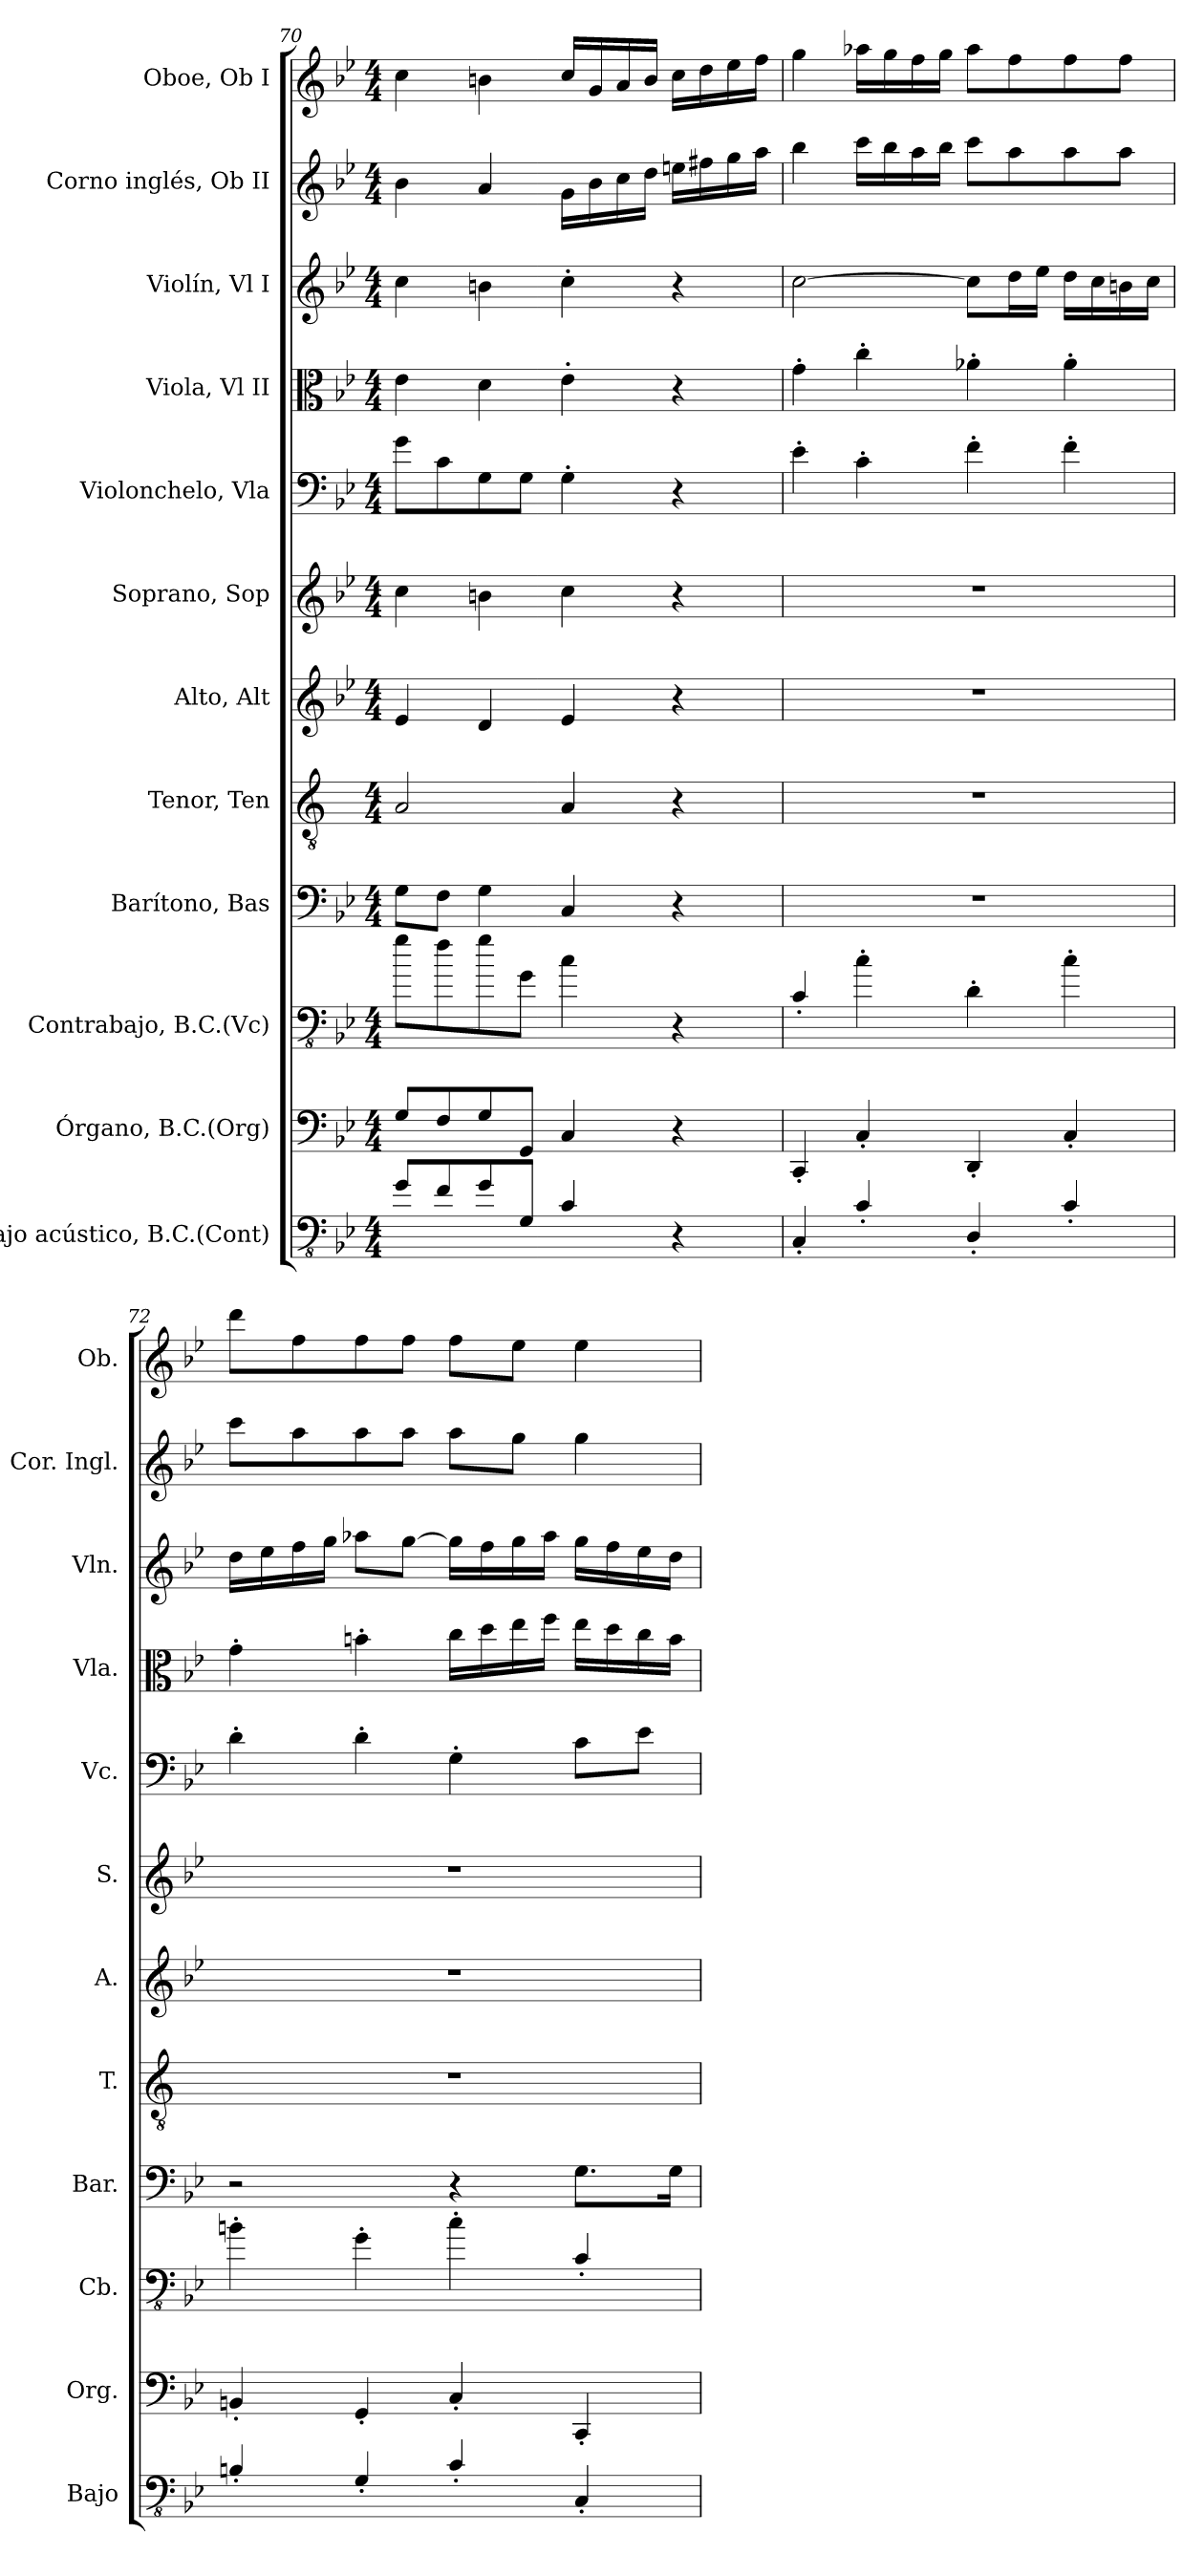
**kern	**kern	**kern	**kern	**kern	**kern	**kern	**kern	**kern	**kern	**kern	**kern
*part12	*part11	*part10	*part9	*part8	*part7	*part6	*part5	*part4	*part3	*part2	*part1
*staff12	*staff11	*staff10	*staff9	*staff8	*staff7	*staff6	*staff5	*staff4	*staff3	*staff2	*staff1
*I"Bajo acústico, B.C.(Cont)	*I"Órgano, B.C.(Org)	*I"Contrabajo, B.C.(Vc)	*I"Barítono, Bas	*I"Tenor, Ten	*I"Alto, Alt	*I"Soprano, Sop	*I"Violonchelo, Vla	*I"Viola, Vl II	*I"Violín, Vl I	*I"Corno inglés, Ob II	*I"Oboe, Ob I
*I'Bajo	*I'Org.	*I'Cb.	*I'Bar.	*I'T.	*I'A.	*I'S.	*I'Vc.	*I'Vla.	*I'Vln.	*I'Cor. Ingl.	*I'Ob.
*clefFv4	*clefF4	*clefFv4	*clefF4	*clefGv2	*clefG2	*clefG2	*clefF4	*clefC3	*clefG2	*clefG2	*clefG2
*ITrd7c12	*	*ITrd7c12	*	*ITrd1c2	*	*	*	*	*	*ITrd4c7	*
*k[b-e-]	*k[b-e-]	*k[b-e-]	*k[b-e-]	*k[b-e-]	*k[b-e-]	*k[b-e-]	*k[b-e-]	*k[b-e-]	*k[b-e-]	*k[b-e-a-]	*k[b-e-]
*M4/4	*M4/4	*M4/4	*M4/4	*M4/4	*M4/4	*M4/4	*M4/4	*M4/4	*M4/4	*M4/4	*M4/4
=70	=70	=70	=70	=70	=70	=70	=70	=70	=70	=70	=70
8GG/L	8G/L	8G\L	8G\L	2G/	4e-/	4cc\	8g\L	4e-\	4cc\	4e-\	4cc\
8FF/	8F/	8F\	8F\J	.	.	.	8c\	.	.	.	.
8GG/	8G/	8G\	4G\	.	4d/	4bn\	8G\	4d\	4bn\	4d/	4bn\
8GGG/J	8GG/J	8GG\J	.	.	.	.	8G\J	.	.	.	.
4CC/	4C/	4C\	4C/	4G/	4e-/	4cc\	4G'\	4e-'\	4cc'\	16c\LL	16cc/LL
.	.	.	.	.	.	.	.	.	.	16e-\	16g/
.	.	.	.	.	.	.	.	.	.	16f\	16a/
.	.	.	.	.	.	.	.	.	.	16g\JJ	16b/JJ
4r	4r	4r	4r	4r	4r	4r	4r	4r	4r	16an\LL	16cc\LL
.	.	.	.	.	.	.	.	.	.	16bn\	16dd\
.	.	.	.	.	.	.	.	.	.	16cc\	16ee-\
.	.	.	.	.	.	.	.	.	.	16dd\JJ	16ff\JJ
!!LO:PB:g=z
=71	=71	=71	=71	=71	=71	=71	=71	=71	=71	=71	=71
4CCC'/	4CC'/	4CC'/	1r	1r	1r	1r	4e-'\	4g'\	[2cc\	4ee-\	4gg\
4CC'/	4C'/	4C'\	.	.	.	.	4c'\	4cc'\	.	16ff\LL	16aa-X\LL
.	.	.	.	.	.	.	.	.	.	16ee-\	16gg\
.	.	.	.	.	.	.	.	.	.	16dd\	16ff\
.	.	.	.	.	.	.	.	.	.	16ee-\JJ	16gg\JJ
4DDD'/	4DD'/	4DD'\	.	.	.	.	4f'\	4a-X'\	8cc\L]	8ff\L	8aa-\L
.	.	.	.	.	.	.	.	.	16dd\L	8dd\	8ff\
.	.	.	.	.	.	.	.	.	16ee-\JJ	.	.
4CC'/	4C'/	4C'\	.	.	.	.	4f'\	4a-'\	16dd\LL	8dd\	8ff\
.	.	.	.	.	.	.	.	.	16cc\	.	.
.	.	.	.	.	.	.	.	.	16bn\	8dd\J	8ff\J
.	.	.	.	.	.	.	.	.	16cc\JJ	.	.
=72	=72	=72	=72	=72	=72	=72	=72	=72	=72	=72	=72
4BBBn'/	4BBn'/	4BBn'\	2r	1r	1r	1r	4d'\	4g'\	16dd\LL	8ff\L	8ddd\L
.	.	.	.	.	.	.	.	.	16ee-\	.	.
.	.	.	.	.	.	.	.	.	16ff\	8dd\	8ff\
.	.	.	.	.	.	.	.	.	16gg\JJ	.	.
4GGG'/	4GG'/	4GG'\	.	.	.	.	4d'\	4bn'\	8aa-X\L	8dd\	8ff\
.	.	.	.	.	.	.	.	.	[8gg\J	8dd\J	8ff\J
4CC'/	4C'/	4C'\	4r	.	.	.	4G'\	16cc\LL	16gg\LL]	8dd\L	8ff\L
.	.	.	.	.	.	.	.	16dd\	16ff\	.	.
.	.	.	.	.	.	.	.	16ee-\	16gg\	8cc\J	8ee-\J
.	.	.	.	.	.	.	.	16ff\JJ	16aa-\JJ	.	.
4CCC'/	4CC'/	4CC'/	8.G\L	.	.	.	8c\L	16ee-\LL	16gg\LL	4cc\	4ee-\
.	.	.	.	.	.	.	.	16dd\	16ff\	.	.
.	.	.	.	.	.	.	8e-\J	16cc\	16ee-\	.	.
.	.	.	16G\Jk	.	.	.	.	16b\JJ	16dd\JJ	.	.
=	=	=	=	=	=	=	=	=	=	=	=
*-	*-	*-	*-	*-	*-	*-	*-	*-	*-	*-	*-
